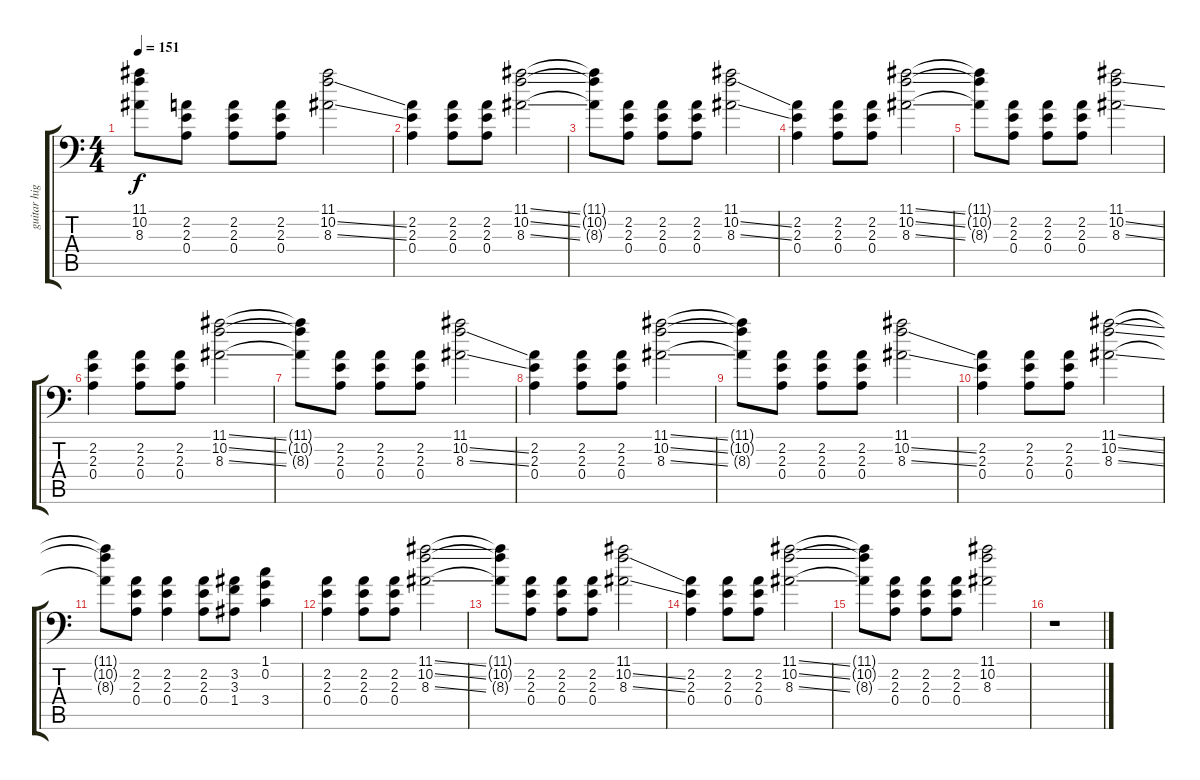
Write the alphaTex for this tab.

\track ("guitar high" "guitar hig") {instrument overdrivenguitar}
\staff {score tabs}
\tuning (B3 G3 D3 A2 E2 A1) {hide}
\ts (4 4)
\tempo 151
\clef f4
\ks c
(11.1{t} 10.2{t} 8.3{t}).8{dy f} (2.2 2.3 0.4).8 (2.2 2.3 0.4).8 (2.2 2.3 0.4).8 (11.1 10.2{ss} 8.3{ss}).2 |
(2.2 2.3 0.4).4 (2.2 2.3 0.4).8 (2.2 2.3 0.4).8 (11.1{ss} 10.2{ss} 8.3{ss}).2 |
(11.1{t} 10.2{t} 8.3{t}).8 (2.2 2.3 0.4).8 (2.2 2.3 0.4).8 (2.2 2.3 0.4).8 (11.1 10.2{ss} 8.3{ss}).2 |
(2.2 2.3 0.4).4 (2.2 2.3 0.4).8 (2.2 2.3 0.4).8 (11.1{ss} 10.2{ss} 8.3{ss}).2 |
(11.1{t} 10.2{t} 8.3{t}).8 (2.2 2.3 0.4).8 (2.2 2.3 0.4).8 (2.2 2.3 0.4).8 (11.1 10.2{ss} 8.3{ss}).2 |
(2.2 2.3 0.4).4 (2.2 2.3 0.4).8 (2.2 2.3 0.4).8 (11.1{ss} 10.2{ss} 8.3{ss}).2 |
(11.1{t} 10.2{t} 8.3{t}).8 (2.2 2.3 0.4).8 (2.2 2.3 0.4).8 (2.2 2.3 0.4).8 (11.1 10.2{ss} 8.3{ss}).2 |
(2.2 2.3 0.4).4 (2.2 2.3 0.4).8 (2.2 2.3 0.4).8 (11.1{ss} 10.2{ss} 8.3{ss}).2 |
(11.1{t} 10.2{t} 8.3{t}).8 (2.2 2.3 0.4).8 (2.2 2.3 0.4).8 (2.2 2.3 0.4).8 (11.1 10.2{ss} 8.3{ss}).2 |
(2.2 2.3 0.4).4 (2.2 2.3 0.4).8 (2.2 2.3 0.4).8 (11.1{ss} 10.2{ss} 8.3{ss}).2 |
(11.1{t} 10.2{t} 8.3{t}).8 (2.2 2.3 0.4).8 (2.2 2.3 0.4).4 (2.2 2.3 0.4).8 (3.2 3.3 1.4).8 (1.1 0.2 3.4).4 |
(2.2 2.3 0.4).4 (2.2 2.3 0.4).8 (2.2 2.3 0.4).8 (11.1{ss} 10.2{ss} 8.3{ss}).2 |
(11.1{t} 10.2{t} 8.3{t}).8 (2.2 2.3 0.4).8 (2.2 2.3 0.4).8 (2.2 2.3 0.4).8 (11.1 10.2{ss} 8.3{ss}).2 |
(2.2 2.3 0.4).4 (2.2 2.3 0.4).8 (2.2 2.3 0.4).8 (11.1{ss} 10.2{ss} 8.3{ss}).2 |
(11.1{t} 10.2{t} 8.3{t}).8 (2.2 2.3 0.4).8 (2.2 2.3 0.4).8 (2.2 2.3 0.4).8 (11.1 10.2 8.3).2 |
r.1
